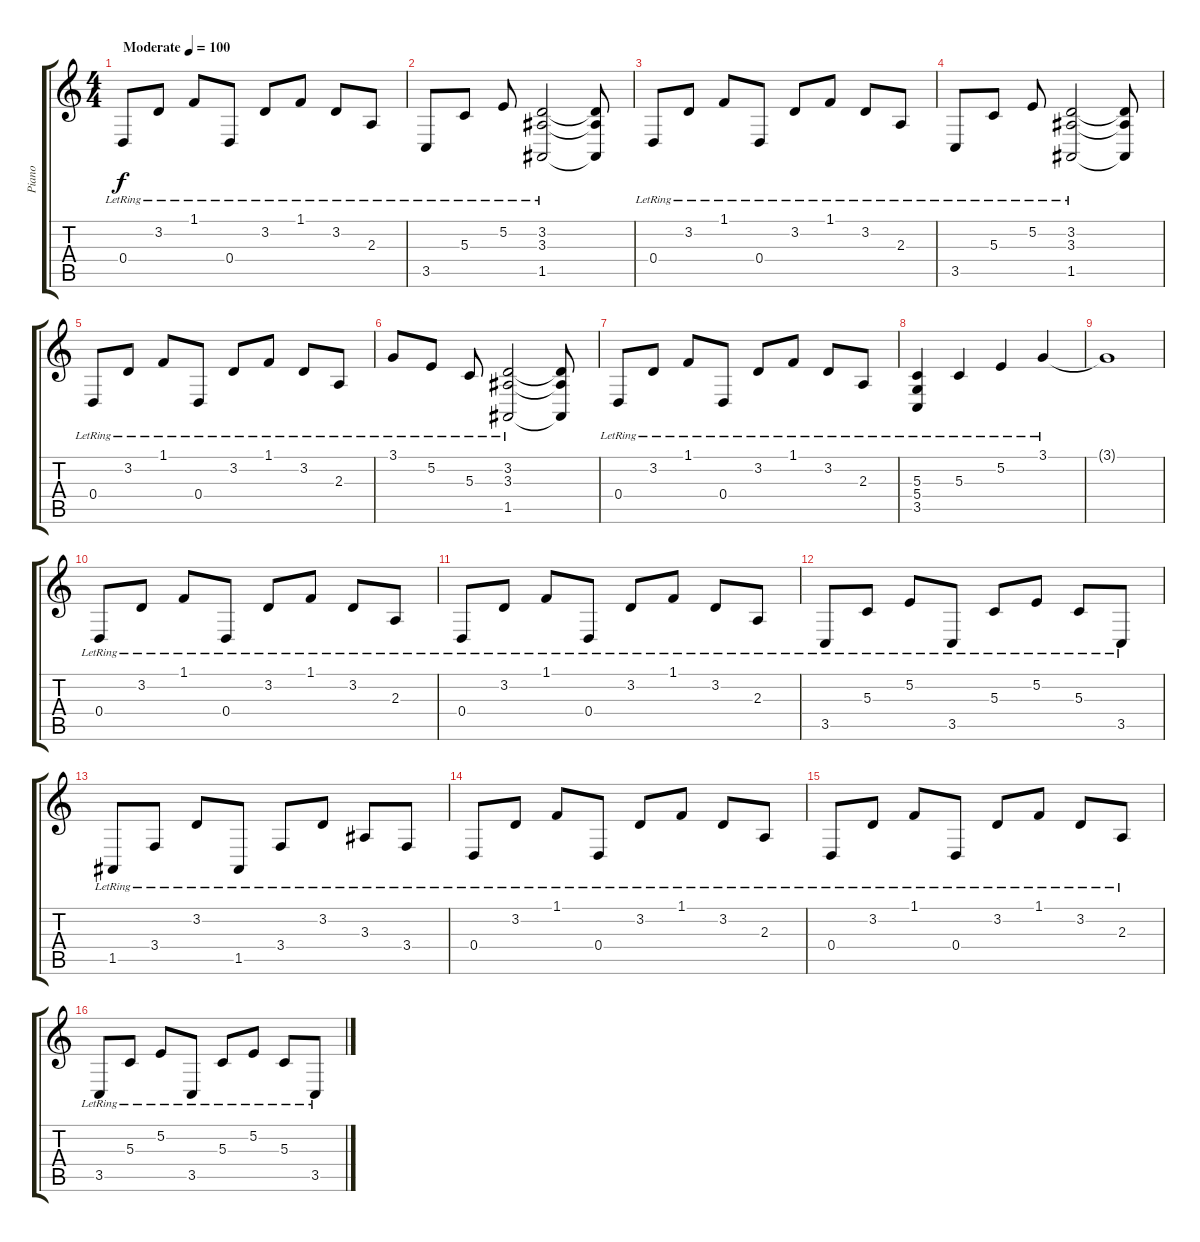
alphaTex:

\track ("Piano" "Piano") {instrument brightacousticpiano}
\staff {score tabs}
\tuning (E4 B3 G3 D3 A2 E2) {hide}
\ts (4 4)
\tempo (100 "Moderate")
\clef g2
\ks c
0.4{lr}.8{dy f instrument brightacousticpiano} 3.2{lr}.8 1.1{lr}.8 0.4{lr}.8 3.2{lr}.8 1.1{lr}.8 3.2{lr}.8 2.3{lr}.8 |
3.5{lr}.8 5.3{lr}.8 5.2{lr}.8 (3.2{lr} 3.3{lr} 1.5{lr}).2 (3.2{t} 3.3{t} 1.5{t}).8 |
0.4{lr}.8 3.2{lr}.8 1.1{lr}.8 0.4{lr}.8 3.2{lr}.8 1.1{lr}.8 3.2{lr}.8 2.3{lr}.8 |
3.5{lr}.8 5.3{lr}.8 5.2{lr}.8 (3.2{lr} 3.3{lr} 1.5{lr}).2 (3.2{t} 3.3{t} 1.5{t}).8 |
0.4{lr}.8 3.2{lr}.8 1.1{lr}.8 0.4{lr}.8 3.2{lr}.8 1.1{lr}.8 3.2{lr}.8 2.3{lr}.8 |
3.1{lr}.8 5.2{lr}.8 5.3{lr}.8 (3.2{lr} 3.3{lr} 1.5{lr}).2 (3.2{t} 3.3{t} 1.5{t}).8 |
0.4{lr}.8 3.2{lr}.8 1.1{lr}.8 0.4{lr}.8 3.2{lr}.8 1.1{lr}.8 3.2{lr}.8 2.3{lr}.8 |
(5.3{lr} 5.4{lr} 3.5{lr}).4 5.3{lr}.4 5.2{lr}.4 3.1{lr}.4 |
3.1{t}.1 |
0.4{lr}.8 3.2{lr}.8 1.1{lr}.8 0.4{lr}.8 3.2{lr}.8 1.1{lr}.8 3.2{lr}.8 2.3{lr}.8 |
0.4{lr}.8 3.2{lr}.8 1.1{lr}.8 0.4{lr}.8 3.2{lr}.8 1.1{lr}.8 3.2{lr}.8 2.3{lr}.8 |
3.5{lr}.8 5.3{lr}.8 5.2{lr}.8 3.5{lr}.8 5.3{lr}.8 5.2{lr}.8 5.3{lr}.8 3.5{lr}.8 |
1.5{lr}.8 3.4{lr}.8 3.2{lr}.8 1.5{lr}.8 3.4{lr}.8 3.2{lr}.8 3.3{lr}.8 3.4{lr}.8 |
0.4{lr}.8 3.2{lr}.8 1.1{lr}.8 0.4{lr}.8 3.2{lr}.8 1.1{lr}.8 3.2{lr}.8 2.3{lr}.8 |
0.4{lr}.8 3.2{lr}.8 1.1{lr}.8 0.4{lr}.8 3.2{lr}.8 1.1{lr}.8 3.2{lr}.8 2.3{lr}.8 |
3.5{lr}.8 5.3{lr}.8 5.2{lr}.8 3.5{lr}.8 5.3{lr}.8 5.2{lr}.8 5.3{lr}.8 3.5{lr}.8
